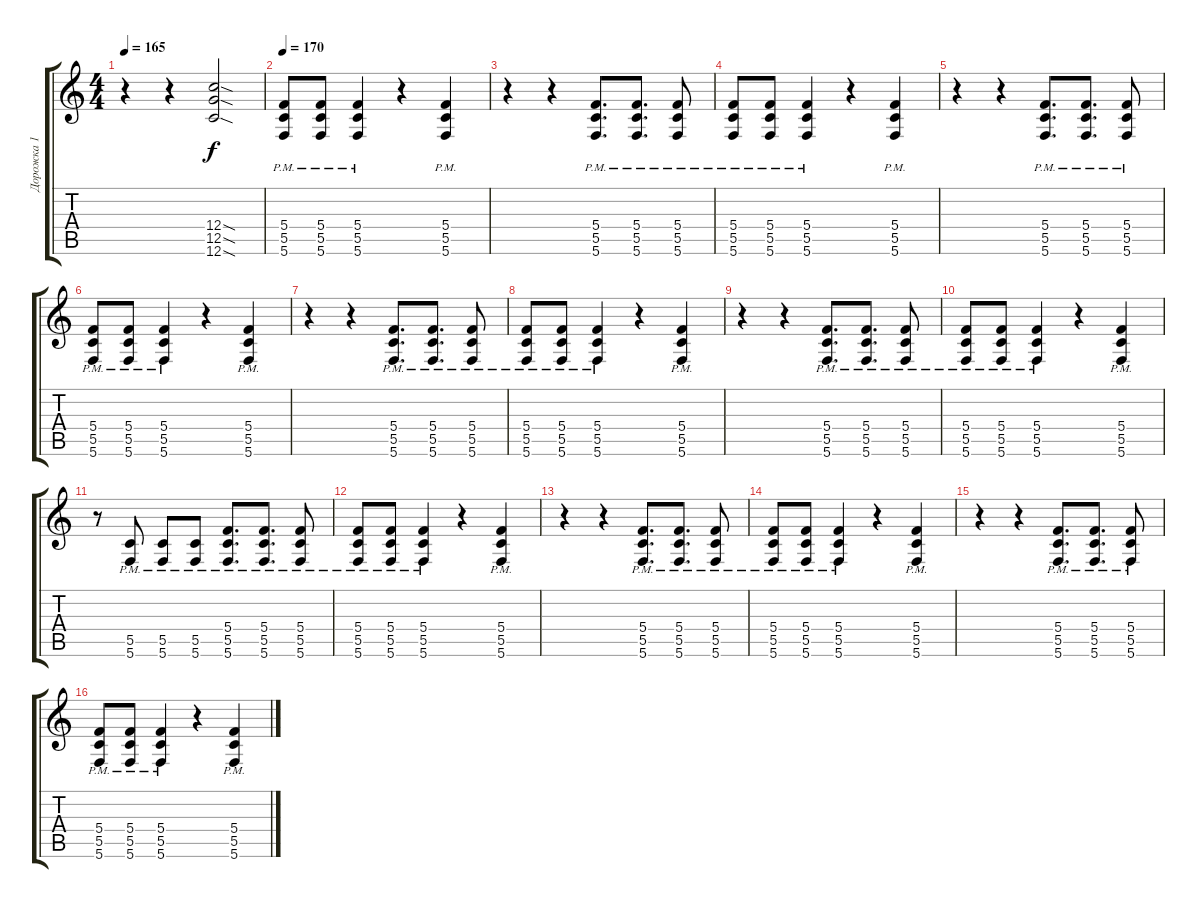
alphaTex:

\track ("Дорожка 1" "Дорожка 1") {instrument overdrivenguitar}
\staff {score tabs}
\tuning (D4 A3 F3 C3 G2 C2) {hide}
\ts (4 4)
\tempo 165
\clef g2
\ks c
r.4{dy f} r.4 (12.4{sod} 12.5{sod} 12.6{sod}).2 |
\tempo 170
(5.4{pm} 5.5{pm} 5.6{pm}).8 (5.4{pm} 5.5{pm} 5.6{pm}).8 (5.4{pm} 5.5{pm} 5.6{pm}).4 r.4 (5.4{pm} 5.5{pm} 5.6{pm}).4 |
r.4 r.4 (5.4{pm} 5.5{pm} 5.6{pm}).8{d} (5.4{pm} 5.5{pm} 5.6{pm}).8{d} (5.4{pm} 5.5{pm} 5.6{pm}).8 |
(5.4{pm} 5.5{pm} 5.6{pm}).8 (5.4{pm} 5.5{pm} 5.6{pm}).8 (5.4{pm} 5.5{pm} 5.6{pm}).4 r.4 (5.4{pm} 5.5{pm} 5.6{pm}).4 |
r.4 r.4 (5.4{pm} 5.5{pm} 5.6{pm}).8{d} (5.4{pm} 5.5{pm} 5.6{pm}).8{d} (5.4{pm} 5.5{pm} 5.6{pm}).8 |
(5.4{pm} 5.5{pm} 5.6{pm}).8 (5.4{pm} 5.5{pm} 5.6{pm}).8 (5.4{pm} 5.5{pm} 5.6{pm}).4 r.4 (5.4{pm} 5.5{pm} 5.6{pm}).4 |
r.4 r.4 (5.4{pm} 5.5{pm} 5.6{pm}).8{d} (5.4{pm} 5.5{pm} 5.6{pm}).8{d} (5.4{pm} 5.5{pm} 5.6{pm}).8 |
(5.4{pm} 5.5{pm} 5.6{pm}).8 (5.4{pm} 5.5{pm} 5.6{pm}).8 (5.4{pm} 5.5{pm} 5.6{pm}).4 r.4 (5.4{pm} 5.5{pm} 5.6{pm}).4 |
r.4 r.4 (5.4{pm} 5.5{pm} 5.6{pm}).8{d} (5.4{pm} 5.5{pm} 5.6{pm}).8{d} (5.4{pm} 5.5{pm} 5.6{pm}).8 |
(5.4{pm} 5.5{pm} 5.6{pm}).8 (5.4{pm} 5.5{pm} 5.6{pm}).8 (5.4{pm} 5.5{pm} 5.6{pm}).4 r.4 (5.4{pm} 5.5{pm} 5.6{pm}).4 |
r.8 (5.5{pm} 5.6{pm}).8 (5.5{pm} 5.6{pm}).8 (5.5{pm} 5.6{pm}).8 (5.4{pm} 5.5{pm} 5.6{pm}).8{d} (5.4{pm} 5.5{pm} 5.6{pm}).8{d} (5.4{pm} 5.5{pm} 5.6{pm}).8 |
(5.4{pm} 5.5{pm} 5.6{pm}).8 (5.4{pm} 5.5{pm} 5.6{pm}).8 (5.4{pm} 5.5{pm} 5.6{pm}).4 r.4 (5.4{pm} 5.5{pm} 5.6{pm}).4 |
r.4 r.4 (5.4{pm} 5.5{pm} 5.6{pm}).8{d} (5.4{pm} 5.5{pm} 5.6{pm}).8{d} (5.4{pm} 5.5{pm} 5.6{pm}).8 |
(5.4{pm} 5.5{pm} 5.6{pm}).8 (5.4{pm} 5.5{pm} 5.6{pm}).8 (5.4{pm} 5.5{pm} 5.6{pm}).4 r.4 (5.4{pm} 5.5{pm} 5.6{pm}).4 |
r.4 r.4 (5.4{pm} 5.5{pm} 5.6{pm}).8{d} (5.4{pm} 5.5{pm} 5.6{pm}).8{d} (5.4{pm} 5.5{pm} 5.6{pm}).8 |
(5.4{pm} 5.5{pm} 5.6{pm}).8 (5.4{pm} 5.5{pm} 5.6{pm}).8 (5.4{pm} 5.5{pm} 5.6{pm}).4 r.4 (5.4{pm} 5.5{pm} 5.6{pm}).4
